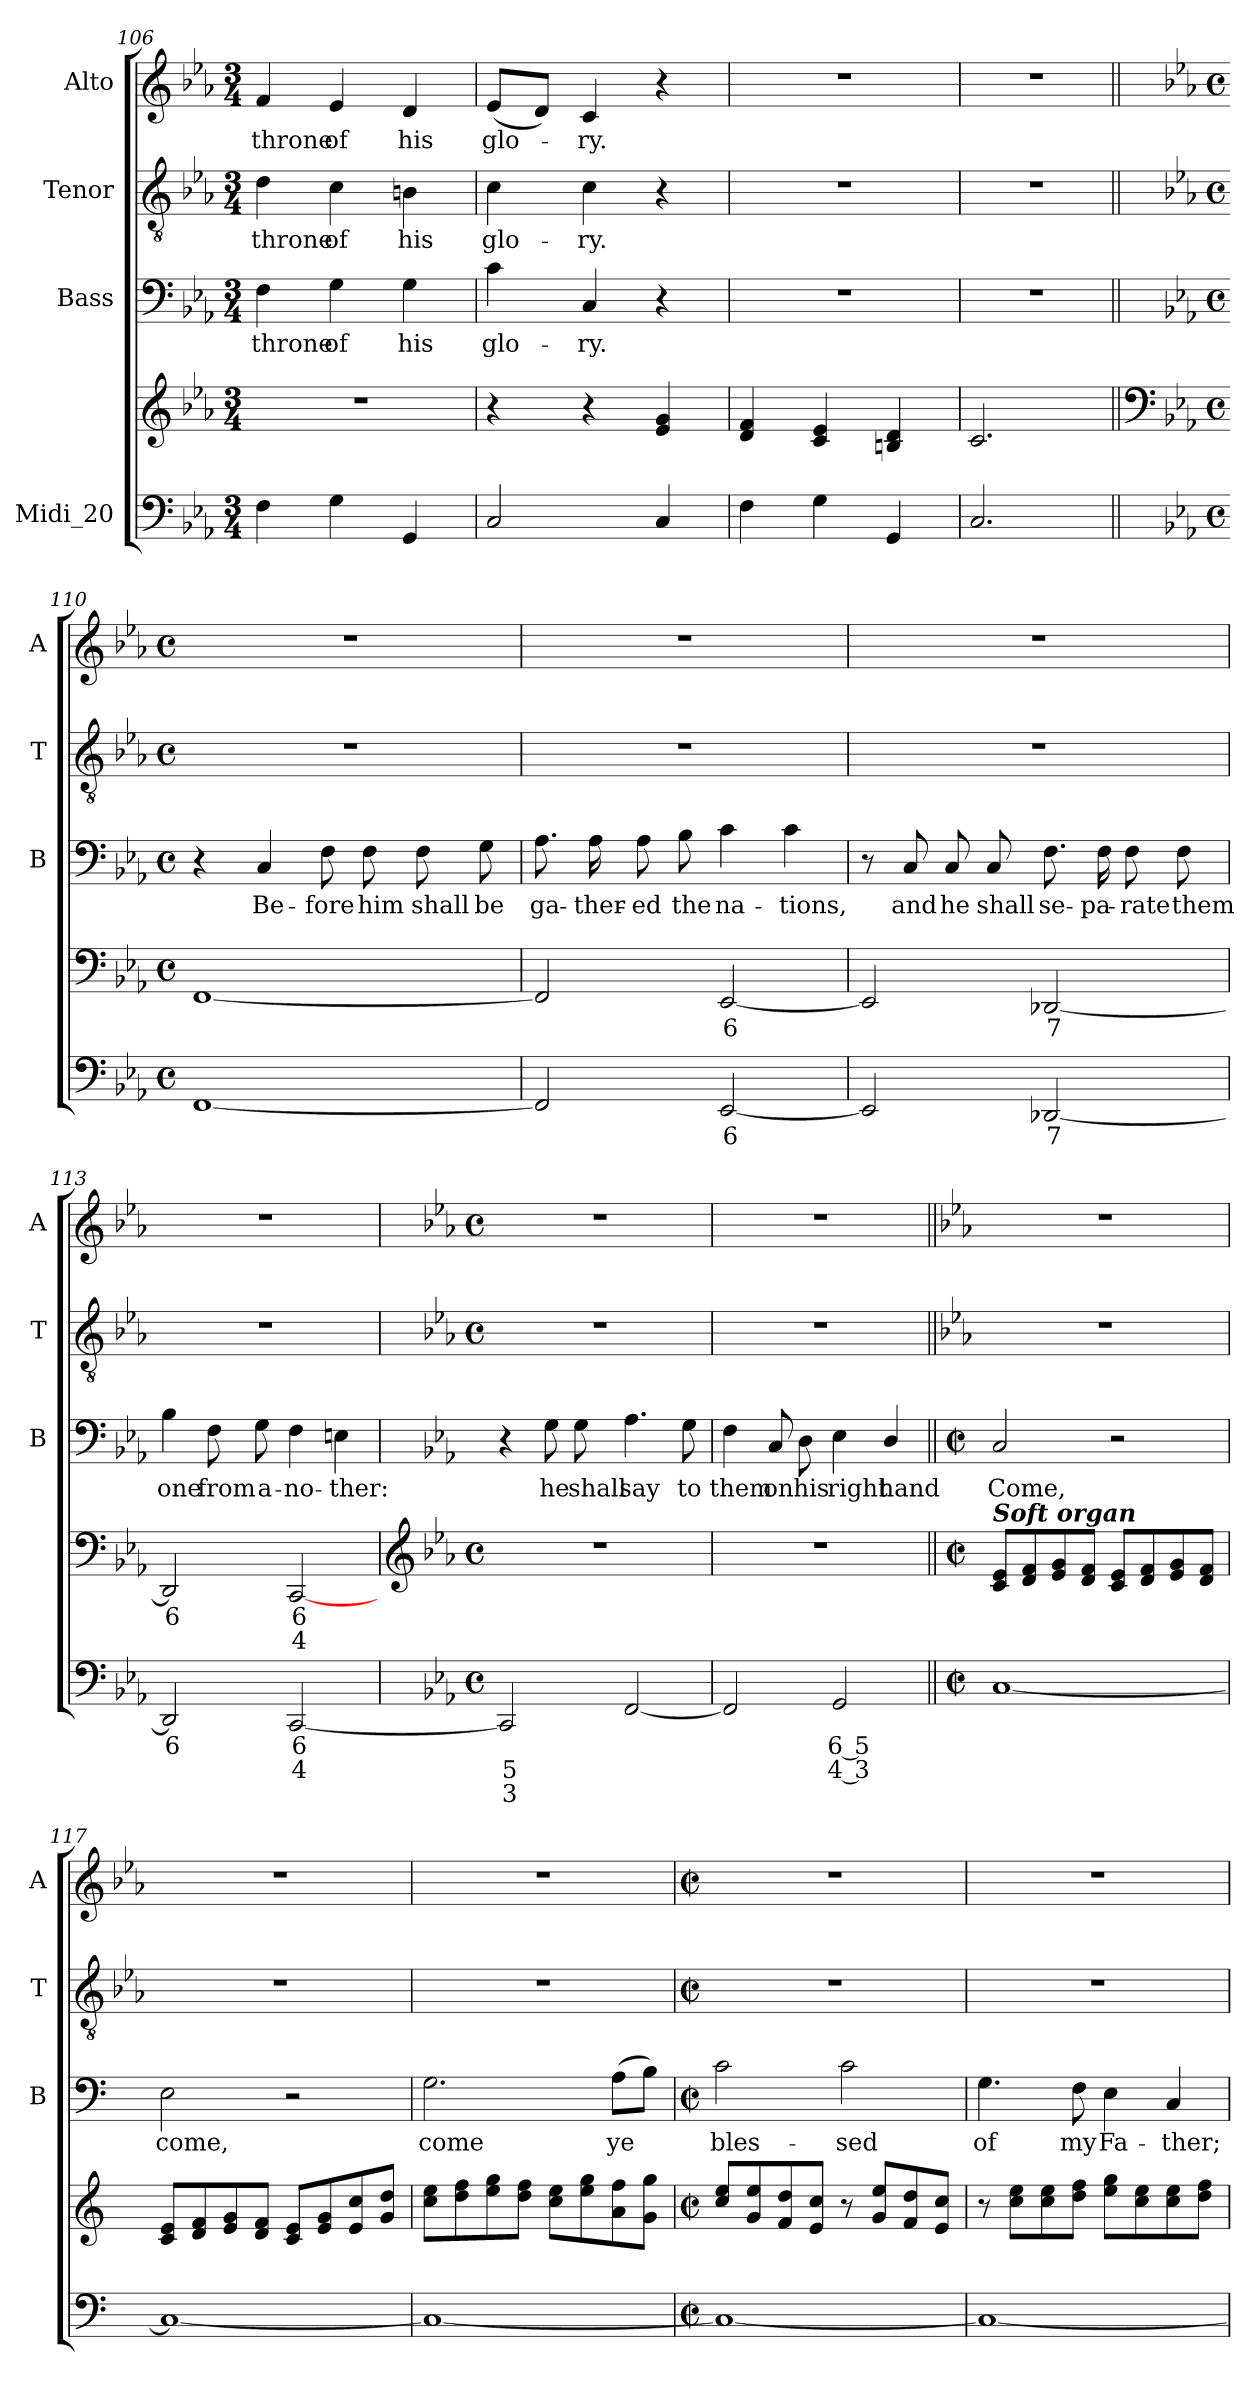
**kern	**text	**text	**text	**kern	**text	**text	**kern	**text	**kern	**text	**kern	**text
*part4	*part4	*part4	*part4	*part4	*part4	*part4	*part3	*part3	*part2	*part2	*part1	*part1
*staff5	*staff5	*staff5	*staff5	*staff4	*staff4	*staff4	*staff3	*staff3	*staff2	*staff2	*staff1	*staff1
*I"Midi_20	*	*	*	*	*	*	*I"Bass	*	*I"Tenor	*	*I"Alto	*
*	*	*	*	*	*	*	*I'B	*	*I'T	*	*I'A	*
*clefF4	*	*	*	*clefG2	*	*	*clefF4	*	*clefGv2	*	*clefG2	*
*k[b-e-a-]	*	*	*	*k[b-e-a-]	*	*	*k[b-e-a-]	*	*k[b-e-a-]	*	*k[b-e-a-]	*
*E-:	*	*	*	*E-:	*	*	*E-:	*	*E-:	*	*E-:	*
*M3/4	*	*	*	*M3/4	*	*	*M3/4	*	*M3/4	*	*M3/4	*
=106	=106	=106	=106	=106	=106	=106	=106	=106	=106	=106	=106	=106
!	!	!	!	!LO:N:vis=1	!	!	!	!LO:LY:b	!	!LO:LY:b	!	!LO:LY:b
4F	.	.	.	2.r	.	.	4F	throne	4d	throne	4f	throne
!	!	!	!	!	!	!	!	!LO:LY:b	!	!LO:LY:b	!	!LO:LY:b
4G	.	.	.	.	.	.	4G	of	4c	of	4e-	of
!	!	!	!	!	!	!	!	!LO:LY:b	!	!LO:LY:b	!	!LO:LY:b
4GG	.	.	.	.	.	.	4G	his	4Bn	his	4d	his
=107	=107	=107	=107	=107	=107	=107	=107	=107	=107	=107	=107	=107
!	!	!	!	!	!	!	!	!LO:LY:b	!	!LO:LY:b	!	!LO:LY:b
2C	.	.	.	4r	.	.	4c	glo-	4c	glo-	(<8e-L	glo-
.	.	.	.	.	.	.	.	.	.	.	8dJ)	.
!	!	!	!	!	!	!	!	!LO:LY:b	!	!LO:LY:b	!	!LO:LY:b
.	.	.	.	4r	.	.	4C	-ry.	4c	-ry.	4c/	ry.
4C	.	.	.	4e- 4g	.	.	4r	.	4r	.	4r	.
=108	=108	=108	=108	=108	=108	=108	=108	=108	=108	=108	=108	=108
!	!	!	!	!	!	!	!LO:N:vis=1	!	!LO:N:vis=1	!	!LO:N:vis=1	!
4F	.	.	.	4d 4f	.	.	2.r	.	2.r	.	2.r	.
4G	.	.	.	4c 4e-	.	.	.	.	.	.	.	.
4GG	.	.	.	4Bn 4d	.	.	.	.	.	.	.	.
=109	=109	=109	=109	=109	=109	=109	=109	=109	=109	=109	=109	=109
!	!	!	!	!	!	!	!LO:N:vis=1	!	!LO:N:vis=1	!	!LO:N:vis=1	!
2.C	.	.	.	2.c	.	.	2.r	.	2.r	.	2.r	.
!!LO:LB:g=z
=110||	=110||	=110||	=110||	=110||	=110||	=110||	=110||	=110||	=110||	=110||	=110||	=110||
*	*	*	*	*clefF4	*	*	*	*	*	*	*	*
*k[b-e-a-]	*	*	*	*k[b-e-a-]	*	*	*	*	*	*	*	*
*E-:	*	*	*	*E-:	*	*	*	*	*	*	*	*
*M4/4	*	*	*	*M4/4	*	*	*M4/4	*	*M4/4	*	*M4/4	*
*met(c)	*	*	*	*met(c)	*	*	*met(c)	*	*met(c)	*	*met(c)	*
[1FF	.	.	.	[1FF	.	.	4r	.	1r	.	1r	.
!	!	!	!	!	!	!	!	!LO:LY:b	!	!	!	!
.	.	.	.	.	.	.	4C	Be-	.	.	.	.
!	!	!	!	!	!	!	!	!LO:LY:b	!	!	!	!
.	.	.	.	.	.	.	8F	-fore	.	.	.	.
!	!	!	!	!	!	!	!	!LO:LY:b	!	!	!	!
.	.	.	.	.	.	.	8F	him	.	.	.	.
!	!	!	!	!	!	!	!	!LO:LY:b	!	!	!	!
.	.	.	.	.	.	.	8F	shall	.	.	.	.
!	!	!	!	!	!	!	!	!LO:LY:b	!	!	!	!
.	.	.	.	.	.	.	8G	be	.	.	.	.
=111	=111	=111	=111	=111	=111	=111	=111	=111	=111	=111	=111	=111
!	!	!	!	!	!	!	!	!LO:LY:b	!	!	!	!
2FF]	.	.	.	2FF]	.	.	8.A-	ga-	1r	.	1r	.
!	!	!	!	!	!	!	!	!LO:LY:b	!	!	!	!
.	.	.	.	.	.	.	16A-	-ther-	.	.	.	.
!	!	!	!	!	!	!	!	!LO:LY:b	!	!	!	!
.	.	.	.	.	.	.	8A-	-ed	.	.	.	.
!	!	!	!	!	!	!	!	!LO:LY:b	!	!	!	!
.	.	.	.	.	.	.	8B-	the	.	.	.	.
!	!LO:LY:b	!	!	!	!LO:LY:b	!	!	!LO:LY:b	!	!	!	!
[2EE-	6	.	.	[2EE-	6	.	4c	na-	.	.	.	.
!	!	!	!	!	!	!	!	!LO:LY:b	!	!	!	!
.	.	.	.	.	.	.	4c	-tions,	.	.	.	.
=112	=112	=112	=112	=112	=112	=112	=112	=112	=112	=112	=112	=112
2EE-]	.	.	.	2EE-]	.	.	8r	.	1r	.	1r	.
!	!	!	!	!	!	!	!	!LO:LY:b	!	!	!	!
.	.	.	.	.	.	.	8C	and	.	.	.	.
!	!	!	!	!	!	!	!	!LO:LY:b	!	!	!	!
.	.	.	.	.	.	.	8C	he	.	.	.	.
!	!	!	!	!	!	!	!	!LO:LY:b	!	!	!	!
.	.	.	.	.	.	.	8C	shall	.	.	.	.
!	!LO:LY:b	!	!	!	!LO:LY:b	!	!	!LO:LY:b	!	!	!	!
[2DD-X	7	.	.	[2DD-X	7	.	8.F	se-	.	.	.	.
!	!	!	!	!	!	!	!	!LO:LY:b	!	!	!	!
.	.	.	.	.	.	.	16F	-pa-	.	.	.	.
!	!	!	!	!	!	!	!	!LO:LY:b	!	!	!	!
.	.	.	.	.	.	.	8F	-rate	.	.	.	.
!	!	!	!	!	!	!	!	!LO:LY:b	!	!	!	!
.	.	.	.	.	.	.	8F	them	.	.	.	.
=113	=113	=113	=113	=113	=113	=113	=113	=113	=113	=113	=113	=113
!	!LO:LY:b	!	!	!	!LO:LY:b	!	!	!LO:LY:b	!	!	!	!
2DD-]	6	.	.	2DD-]	6	.	4B-	one	1r	.	1r	.
!	!	!	!	!	!	!	!	!LO:LY:b	!	!	!	!
.	.	.	.	.	.	.	8F	from	.	.	.	.
!	!	!	!	!	!	!	!	!LO:LY:b	!	!	!	!
.	.	.	.	.	.	.	8G	a-	.	.	.	.
!	!LO:LY:b	!LO:LY:b	!	!	!LO:LY:b	!LO:LY:b	!	!LO:LY:b	!	!	!	!
[2CC	6	4	.	[2CC	6	4	4F	-no-	.	.	.	.
!	!	!	!	!	!	!	!	!LO:LY:b	!	!	!	!
.	.	.	.	.	.	.	4En	-ther:	.	.	.	.
!!LO:LB:g=z
=114	=114	=114	=114	=114	=114	=114	=114	=114	=114	=114	=114	=114
*	*	*	*	*clefG2	*	*	*	*	*	*	*	*
*k[b-e-a-]	*	*	*	*k[b-e-a-]	*	*	*	*	*	*	*	*
*E-:	*	*	*	*E-:	*	*	*	*	*	*	*	*
*M4/4	*	*	*	*M4/4	*	*	*	*	*M4/4	*	*M4/4	*
*met(c)	*	*	*	*met(c)	*	*	*	*	*met(c)	*	*met(c)	*
!	!	!LO:LY:b	!LO:LY:b	!	!	!	!	!	!	!	!	!
2CC]	.	5	3	1r	.	.	4r	.	1r	.	1r	.
!	!	!	!	!	!	!	!	!LO:LY:b	!	!	!	!
.	.	.	.	.	.	.	8G	he	.	.	.	.
!	!	!	!	!	!	!	!	!LO:LY:b	!	!	!	!
.	.	.	.	.	.	.	8G	shall	.	.	.	.
!	!	!	!	!	!	!	!	!LO:LY:b	!	!	!	!
[2FF	.	.	.	.	.	.	4.A-	say	.	.	.	.
!	!	!	!	!	!	!	!	!LO:LY:b	!	!	!	!
.	.	.	.	.	.	.	8G	to	.	.	.	.
=115	=115	=115	=115	=115	=115	=115	=115	=115	=115	=115	=115	=115
!	!	!	!	!	!	!	!	!LO:LY:b	!	!	!	!
2FF]	.	.	.	1r	.	.	4F	them	1r	.	1r	.
!	!	!	!	!	!	!	!	!LO:LY:b	!	!	!	!
.	.	.	.	.	.	.	8C	on	.	.	.	.
!	!	!	!	!	!	!	!	!LO:LY:b	!	!	!	!
.	.	.	.	.	.	.	8D	his	.	.	.	.
!	!LO:LY:b	!LO:LY:b	!	!	!	!	!	!LO:LY:b	!	!	!	!
2GG	6 5	4 3	.	.	.	.	4E-	right	.	.	.	.
!	!	!	!	!	!	!	!	!LO:LY:b	!	!	!	!
.	.	.	.	.	.	.	4D/	hand	.	.	.	.
=116||	=116||	=116||	=116||	=116||	=116||	=116||	=116||	=116||	=116||	=116||	=116||	=116||
*k[]	*	*	*	*k[]	*	*	*k[]	*	*	*	*	*
*C:	*	*	*	*C:	*	*	*C:	*	*	*	*	*
*M2/2	*	*	*	*M2/2	*	*	*M2/2	*	*	*	*	*
*met(c|)	*	*	*	*met(c|)	*	*	*met(c|)	*	*	*	*	*
!	!	!	!	!LO:TX:a:Bi:t=Soft organ	!	!	!	!	!	!	!	!
!	!	!	!	!	!	!	!	!LO:LY:b	!	!	!	!
[1C	.	.	.	8c 8eL	.	.	2C	Come,	1r	.	1r	.
.	.	.	.	8d 8f	.	.	.	.	.	.	.	.
.	.	.	.	8e 8g	.	.	.	.	.	.	.	.
.	.	.	.	8d 8fJ	.	.	.	.	.	.	.	.
.	.	.	.	8c 8eL	.	.	2r	.	.	.	.	.
.	.	.	.	8d 8f	.	.	.	.	.	.	.	.
.	.	.	.	8e 8g	.	.	.	.	.	.	.	.
.	.	.	.	8d 8fJ	.	.	.	.	.	.	.	.
=117	=117	=117	=117	=117	=117	=117	=117	=117	=117	=117	=117	=117
!	!	!	!	!	!	!	!	!LO:LY:b	!	!	!	!
1C_	.	.	.	8c 8eL	.	.	2E	come,	1r	.	1r	.
.	.	.	.	8d 8f	.	.	.	.	.	.	.	.
.	.	.	.	8e 8g	.	.	.	.	.	.	.	.
.	.	.	.	8d 8fJ	.	.	.	.	.	.	.	.
.	.	.	.	8c 8eL	.	.	2r	.	.	.	.	.
.	.	.	.	8e 8g	.	.	.	.	.	.	.	.
.	.	.	.	8e 8cc	.	.	.	.	.	.	.	.
.	.	.	.	8g 8ddJ	.	.	.	.	.	.	.	.
=118	=118	=118	=118	=118	=118	=118	=118	=118	=118	=118	=118	=118
!	!	!	!	!	!	!	!	!LO:LY:b	!	!	!	!
1C_	.	.	.	8cc 8eeL	.	.	2.G	come	1r	.	1r	.
.	.	.	.	8dd 8ff	.	.	.	.	.	.	.	.
.	.	.	.	8ee 8gg	.	.	.	.	.	.	.	.
.	.	.	.	8dd 8ffJ	.	.	.	.	.	.	.	.
.	.	.	.	8cc 8eeL	.	.	.	.	.	.	.	.
.	.	.	.	8ee 8gg	.	.	.	.	.	.	.	.
!	!	!	!	!	!	!	!	!LO:LY:b	!	!	!	!
.	.	.	.	8a 8ff	.	.	(>8AL	ye	.	.	.	.
.	.	.	.	8g 8ggJ	.	.	8BJ)	.	.	.	.	.
!!LO:LB:g=z
=119	=119	=119	=119	=119	=119	=119	=119	=119	=119	=119	=119	=119
*M2/2	*	*	*	*M2/2	*	*	*M2/2	*	*M2/2	*	*M2/2	*
*met(c|)	*	*	*	*met(c|)	*	*	*met(c|)	*	*met(c|)	*	*met(c|)	*
!	!	!	!	!	!	!	!	!LO:LY:b	!	!	!	!
1C_	.	.	.	8cc 8eeL	.	.	2c	bles-	1r	.	1r	.
.	.	.	.	8g 8ee	.	.	.	.	.	.	.	.
.	.	.	.	8f 8dd	.	.	.	.	.	.	.	.
.	.	.	.	8e 8ccJ	.	.	.	.	.	.	.	.
!	!	!	!	!	!	!	!	!LO:LY:b	!	!	!	!
.	.	.	.	8r	.	.	2c	-sed	.	.	.	.
.	.	.	.	8g 8eeL	.	.	.	.	.	.	.	.
.	.	.	.	8f 8dd	.	.	.	.	.	.	.	.
.	.	.	.	8e 8ccJ	.	.	.	.	.	.	.	.
=120	=120	=120	=120	=120	=120	=120	=120	=120	=120	=120	=120	=120
!	!	!	!	!	!	!	!	!LO:LY:b	!	!	!	!
1C_	.	.	.	8r	.	.	4.G	of	1r	.	1r	.
.	.	.	.	8cc 8eeL	.	.	.	.	.	.	.	.
.	.	.	.	8cc 8ee	.	.	.	.	.	.	.	.
!	!	!	!	!	!	!	!	!LO:LY:b	!	!	!	!
.	.	.	.	8dd 8ffJ	.	.	8F	my	.	.	.	.
!	!	!	!	!	!	!	!	!LO:LY:b	!	!	!	!
.	.	.	.	8ee 8ggL	.	.	4E	Fa-	.	.	.	.
.	.	.	.	8cc 8ee	.	.	.	.	.	.	.	.
!	!	!	!	!	!	!	!	!LO:LY:b	!	!	!	!
.	.	.	.	8cc 8ee	.	.	4C	-ther;	.	.	.	.
.	.	.	.	8dd 8ffJ	.	.	.	.	.	.	.	.
=	=	=	=	=	=	=	=	=	=	=	=	=
*-	*-	*-	*-	*-	*-	*-	*-	*-	*-	*-	*-	*-
